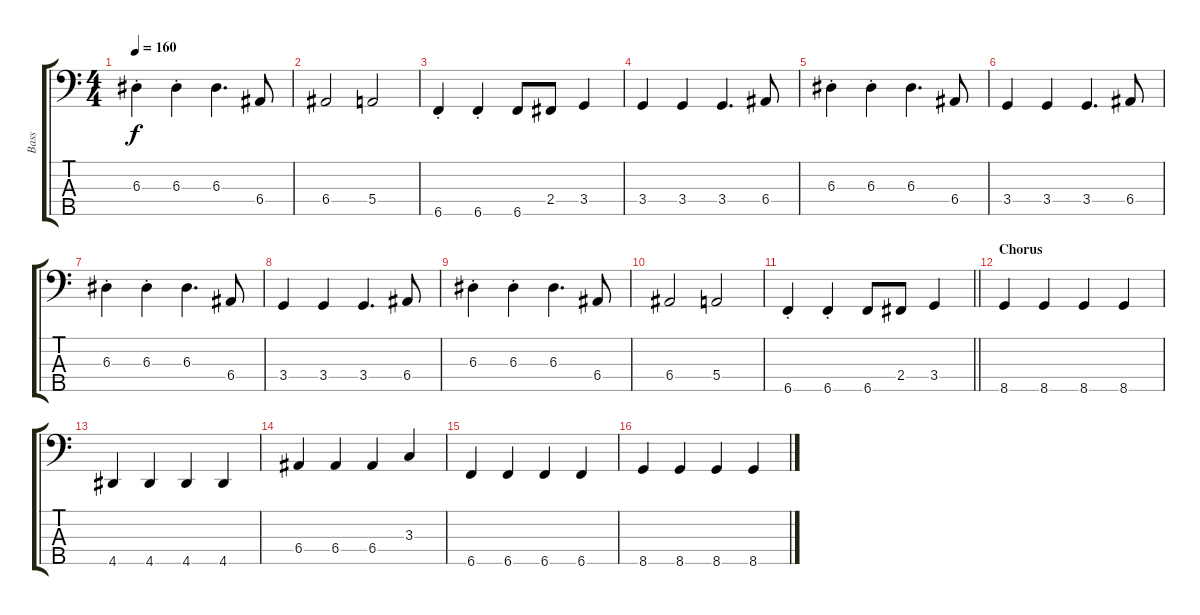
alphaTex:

\track ("Bass" "Bass") {instrument electricbassfinger}
\staff {score tabs}
\tuning (G2 D2 A1 E1 B0) {hide}
\ts (4 4)
\tempo 160
\clef f4
\ks c
6.3{st}.4{dy f} 6.3{st}.4 6.3.4{d} 6.4.8 |
6.4.2 5.4.2 |
6.5{st}.4 6.5{st}.4 6.5.8 2.4.8 3.4.4 |
3.4.4 3.4.4 3.4.4{d} 6.4.8 |
6.3{st}.4 6.3{st}.4 6.3.4{d} 6.4.8 |
3.4.4 3.4.4 3.4.4{d} 6.4.8 |
6.3{st}.4 6.3{st}.4 6.3.4{d} 6.4.8 |
3.4.4 3.4.4 3.4.4{d} 6.4.8 |
6.3{st}.4 6.3{st}.4 6.3.4{d} 6.4.8 |
6.4.2 5.4.2 |
\barLineRight lightlight
6.5{st}.4 6.5{st}.4 6.5.8 2.4.8 3.4.4 |
\section ("" "Chorus")
8.5.4 8.5.4 8.5.4 8.5.4 |
4.5.4 4.5.4 4.5.4 4.5.4 |
6.4.4 6.4.4 6.4.4 3.3.4 |
6.5.4 6.5.4 6.5.4 6.5.4 |
8.5.4 8.5.4 8.5.4 8.5.4
